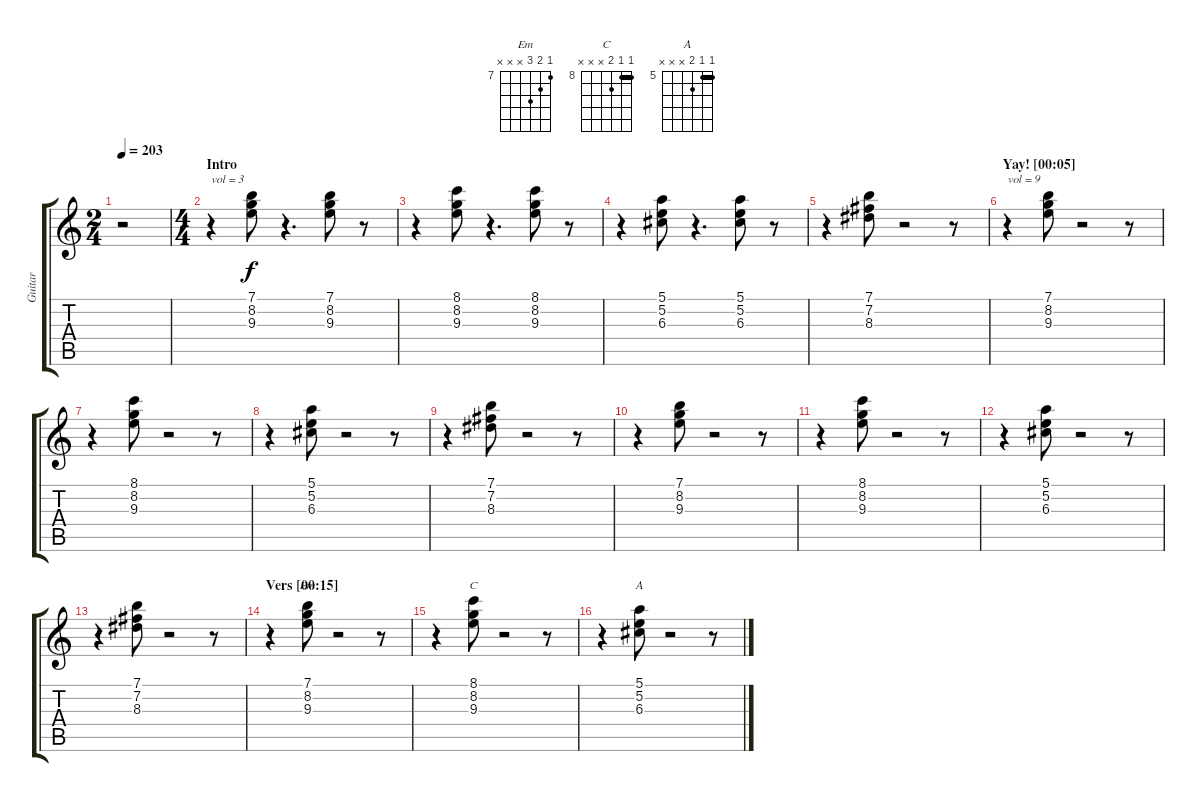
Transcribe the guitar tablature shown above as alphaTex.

\track ("Guitar" "Guitar") {instrument electricguitarclean}
\staff {score tabs}
\tuning (E4 B3 G3 D3 A2 E2) {hide}
\chord ("Em" 7 8 9 x x x) {firstfret 7}
\chord ("C" 8 8 9 x x x) {firstfret 8 barre 8}
\chord ("A" 5 5 6 x x x) {firstfret 5 barre 5}
\ts (2 4)
\tempo 203
\clef g2
\ks c
r.2{dy f instrument electricguitarclean} |
\ts (4 4)
\section ("" "Intro")
r.4{txt "vol = 3" volume 3 balance 4} (7.1 8.2 9.3).8 r.4{d} (7.1 8.2 9.3).8 r.8 |
r.4 (8.1 8.2 9.3).8 r.4{d} (8.1 8.2 9.3).8 r.8 |
r.4 (5.1 5.2 6.3).8 r.4{d} (5.1 5.2 6.3).8 r.8 |
r.4 (7.1 7.2 8.3).8 r.2 r.8 |
\section ("" "Yay! [00:05]")
r.4{txt "vol = 9" volume 9} (7.1 8.2 9.3).8 r.2 r.8 |
r.4 (8.1 8.2 9.3).8 r.2 r.8 |
r.4 (5.1 5.2 6.3).8 r.2 r.8 |
r.4 (7.1 7.2 8.3).8 r.2 r.8 |
r.4 (7.1 8.2 9.3).8 r.2 r.8 |
r.4 (8.1 8.2 9.3).8 r.2 r.8 |
r.4 (5.1 5.2 6.3).8 r.2 r.8 |
r.4 (7.1 7.2 8.3).8 r.2 r.8 |
\section ("" "Vers [00:15]")
r.4{volume 8 balance 13} (7.1 8.2 9.3).8{ch "Em"} r.2 r.8 |
r.4 (8.1 8.2 9.3).8{ch "C"} r.2 r.8 |
r.4 (5.1 5.2 6.3).8{ch "A"} r.2 r.8
